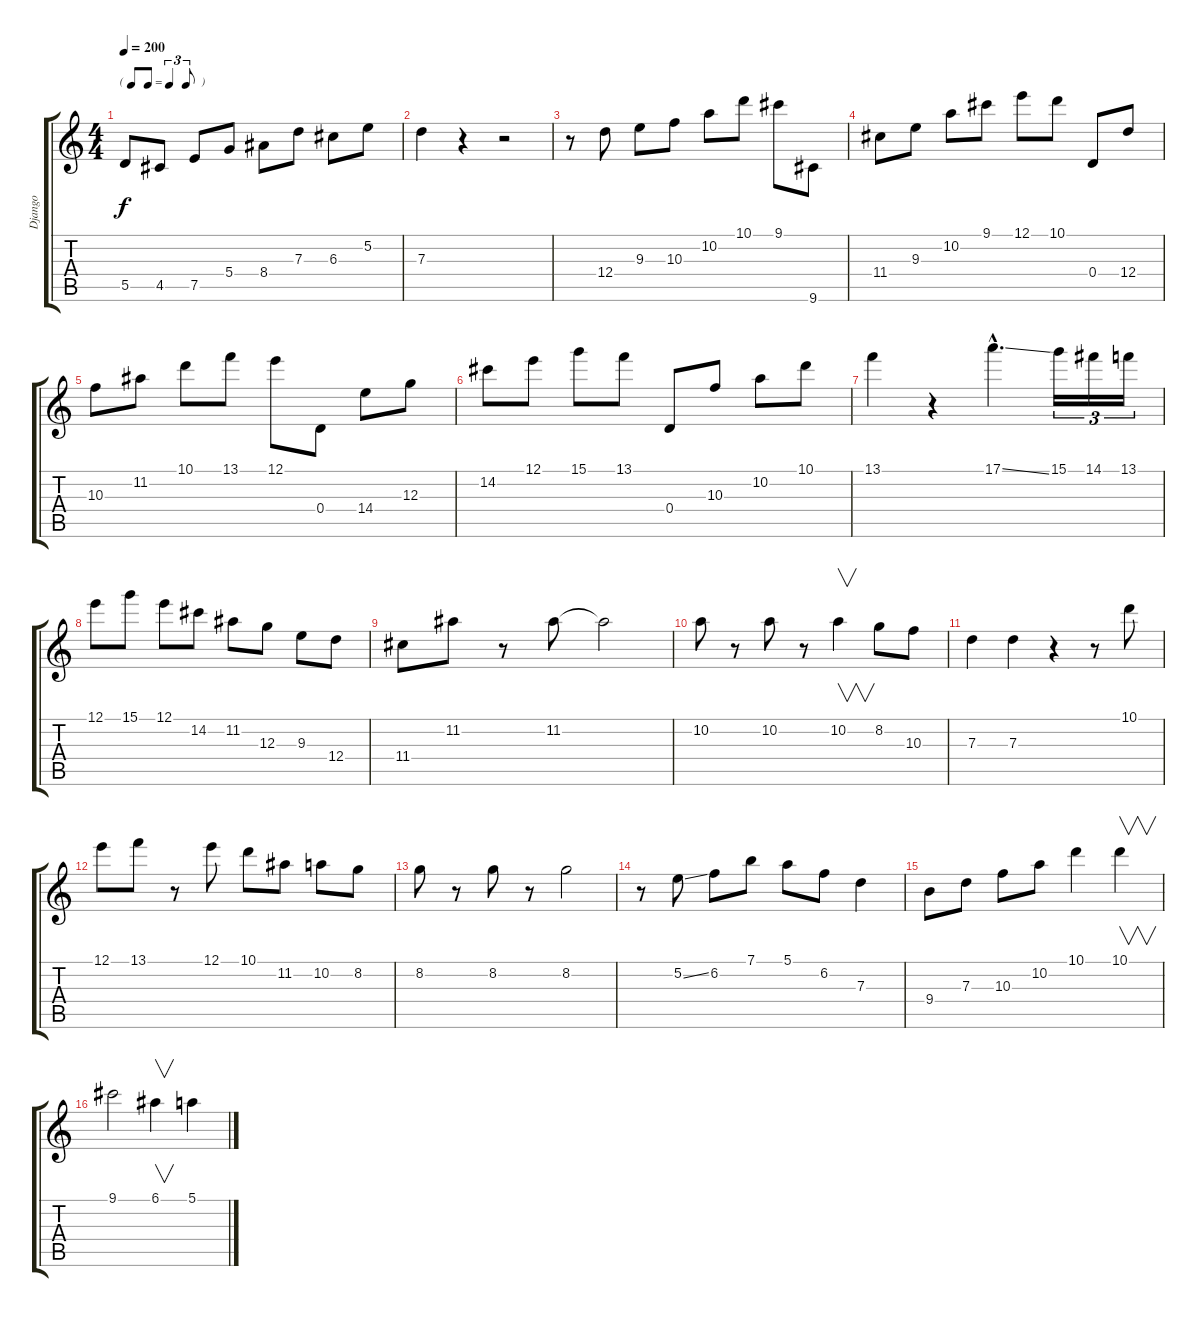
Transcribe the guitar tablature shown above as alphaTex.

\track ("Django" "Django") {instrument acousticguitarsteel}
\staff {score tabs}
\tuning (E4 B3 G3 D3 A2 E2) {hide}
\ts (4 4)
\tf triplet8th
\tempo 200
\clef g2
\ks c
5.5.8{dy f} 4.5.8 7.5.8 5.4.8 8.4.8 7.3.8 6.3.8 5.2.8 |
7.3.4 r.4 r.2 |
r.8 12.4.8 9.3.8 10.3.8 10.2.8 10.1.8 9.1.8 9.6.8 |
11.4.8 9.3.8 10.2.8 9.1.8 12.1.8 10.1.8 0.4.8 12.4.8 |
10.3.8 11.2.8 10.1.8 13.1.8 12.1.8 0.4.8 14.4.8 12.3.8 |
14.2.8 12.1.8 15.1.8 13.1.8 0.4.8 10.3.8 10.2.8 10.1.8 |
13.1.4 r.4 17.1{ss hac}.4{d} 15.1.16{tu (3 2)} 14.1.16{tu (3 2)} 13.1.16{tu (3 2)} |
12.1.8 15.1.8 12.1.8 14.2.8 11.2.8 12.3.8 9.3.8 12.4.8 |
11.4.8 11.2.8 r.8 11.2.8 11.2{t}.2 |
10.2.8 r.8 10.2.8 r.8 10.2.4{v} 8.2.8 10.3.8 |
7.3.4 7.3.4 r.4 r.8 10.1.8 |
12.1.8 13.1.8 r.8 12.1.8 10.1.8 11.2.8 10.2.8 8.2.8 |
8.2.8 r.8 8.2.8 r.8 8.2.2 |
r.8 5.2{ss}.8 6.2.8 7.1.8 5.1.8 6.2.8 7.3.4 |
9.4.8 7.3.8 10.3.8 10.2.8 10.1.4 10.1.4{v} |
9.1.2 6.1.4{v} 5.1.4
